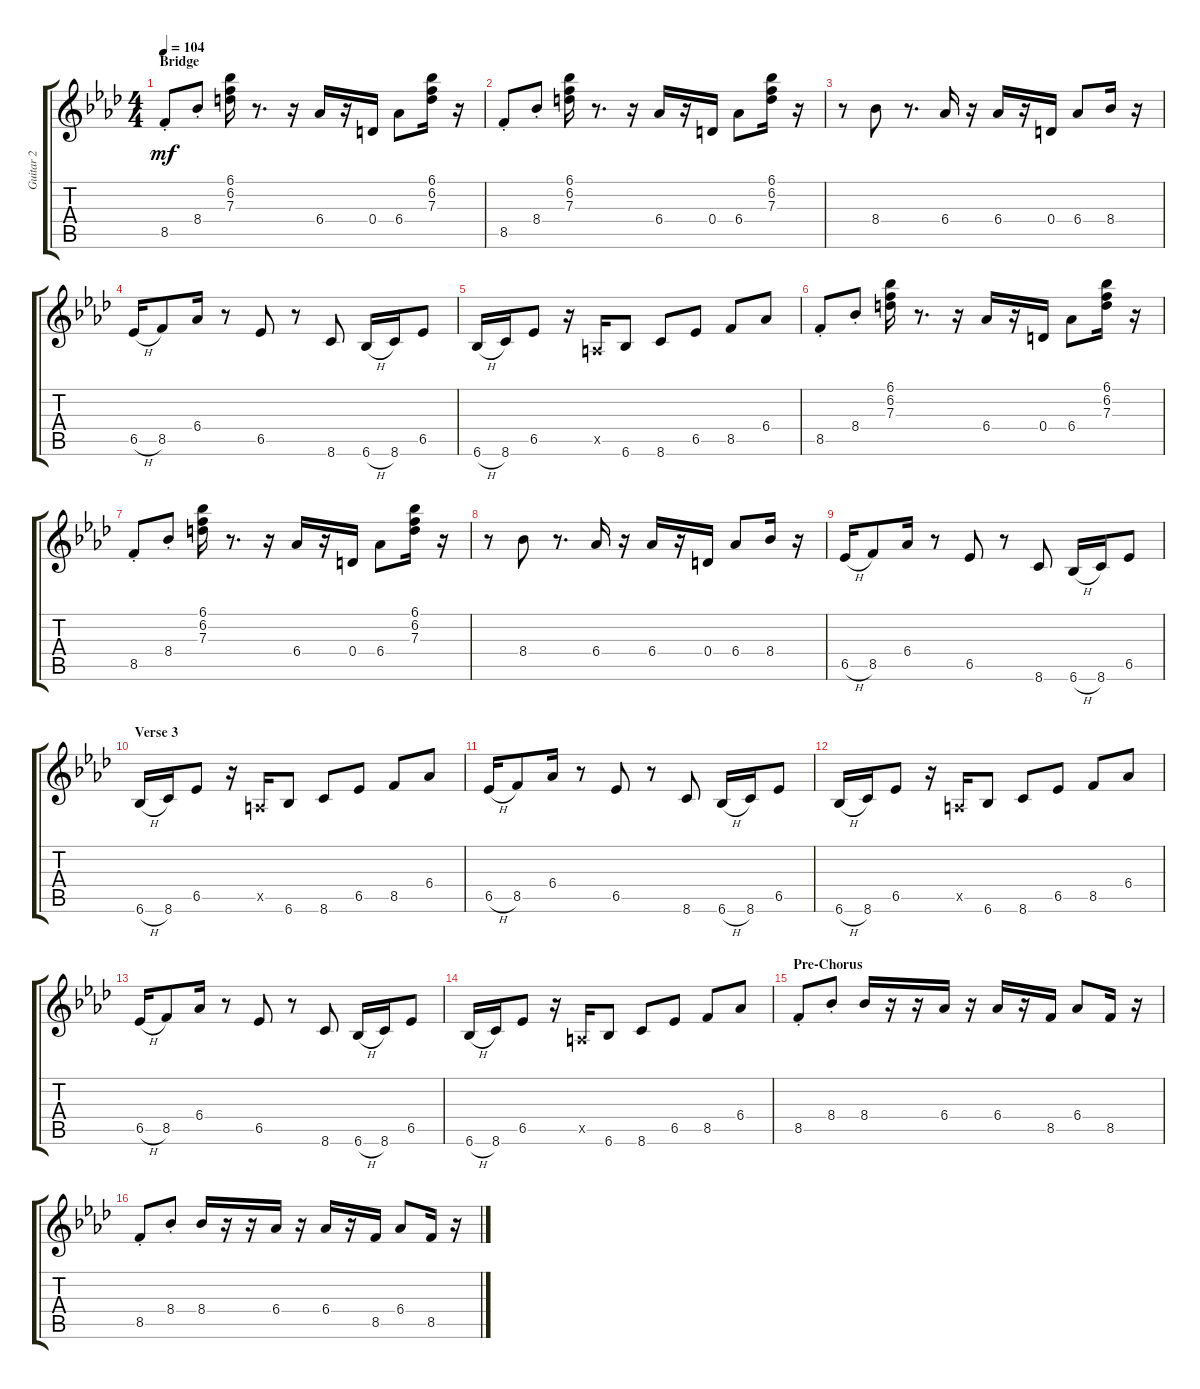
\track ("Guitar 2" "Guitar 2") {instrument electricguitarjazz}
\staff {score tabs}
\tuning (E4 B3 G3 D3 A2 E2) {hide}
\ts (4 4)
\section ("" "Bridge")
\tempo 104
\clef g2
\ks ab
8.5{st}.8{dy mf} 8.4{st}.8 (6.1 6.2 7.3).16 r.8{d} r.16 6.4.16 r.16 0.4.16 6.4.8 (6.1 6.2 7.3).16 r.16 |
8.5{st}.8 8.4{st}.8 (6.1 6.2 7.3).16 r.8{d} r.16 6.4.16 r.16 0.4.16 6.4.8 (6.1 6.2 7.3).16 r.16 |
r.8 8.4.8 r.8{d} 6.4.16 r.16 6.4.16 r.16 0.4.16 6.4.8 8.4.16 r.16 |
6.5{h}.16 8.5.8 6.4.16 r.8 6.5.8 r.8 8.6.8 6.6{h}.16 8.6.16 6.5.8 |
6.6{h}.16 8.6.16 6.5.8 r.16 0.5{x}.16 6.6.8 8.6.8 6.5.8 8.5.8 6.4.8 |
8.5{st}.8 8.4{st}.8 (6.1 6.2 7.3).16 r.8{d} r.16 6.4.16 r.16 0.4.16 6.4.8 (6.1 6.2 7.3).16 r.16 |
8.5{st}.8 8.4{st}.8 (6.1 6.2 7.3).16 r.8{d} r.16 6.4.16 r.16 0.4.16 6.4.8 (6.1 6.2 7.3).16 r.16 |
r.8 8.4.8 r.8{d} 6.4.16 r.16 6.4.16 r.16 0.4.16 6.4.8 8.4.16 r.16 |
6.5{h}.16 8.5.8 6.4.16 r.8 6.5.8 r.8 8.6.8 6.6{h}.16 8.6.16 6.5.8 |
\section ("" "Verse 3")
6.6{h}.16 8.6.16 6.5.8 r.16 0.5{x}.16 6.6.8 8.6.8 6.5.8 8.5.8 6.4.8 |
6.5{h}.16 8.5.8 6.4.16 r.8 6.5.8 r.8 8.6.8 6.6{h}.16 8.6.16 6.5.8 |
6.6{h}.16 8.6.16 6.5.8 r.16 0.5{x}.16 6.6.8 8.6.8 6.5.8 8.5.8 6.4.8 |
6.5{h}.16 8.5.8 6.4.16 r.8 6.5.8 r.8 8.6.8 6.6{h}.16 8.6.16 6.5.8 |
6.6{h}.16 8.6.16 6.5.8 r.16 0.5{x}.16 6.6.8 8.6.8 6.5.8 8.5.8 6.4.8 |
\section ("" "Pre-Chorus")
8.5{st}.8 8.4{st}.8 8.4.16 r.16 r.16 6.4.16 r.16 6.4.16 r.16 8.5.16 6.4.8 8.5.16 r.16 |
8.5{st}.8 8.4{st}.8 8.4.16 r.16 r.16 6.4.16 r.16 6.4.16 r.16 8.5.16 6.4.8 8.5.16 r.16
